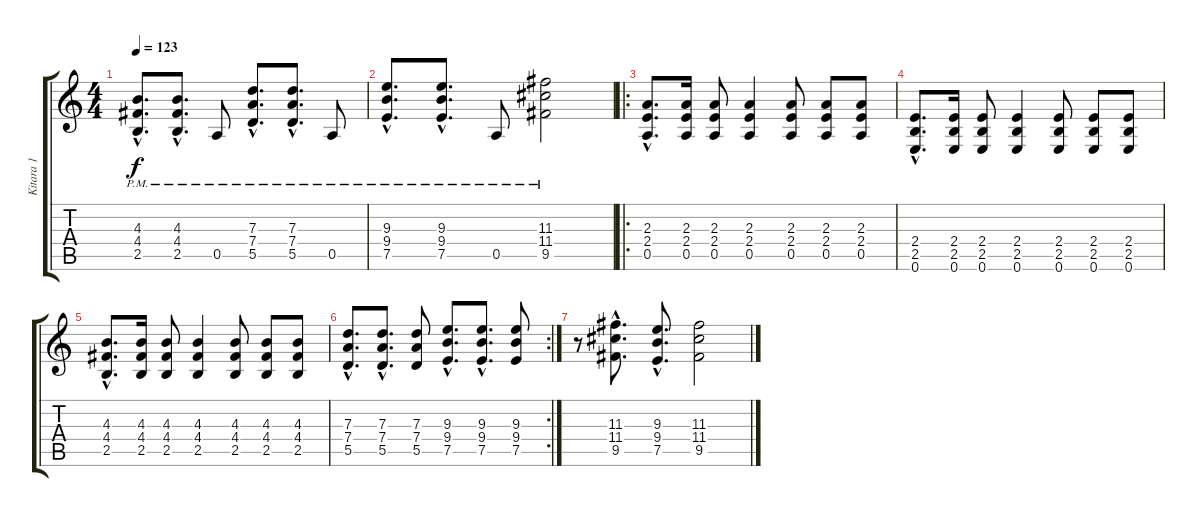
\track ("Kitara 1" "Kitara 1") {instrument distortionguitar}
\staff {score tabs}
\tuning (E4 B3 G3 D3 A2 E2) {hide}
\ts (4 4)
\tempo 123
\clef g2
\ks c
(4.3{hac} 4.4{hac pm} 2.5{hac}).8{d dy f} (4.3{hac} 4.4{hac pm} 2.5{hac}).8{d} 0.5{pm}.8 (7.3{hac} 7.4{hac} 5.5{hac pm}).8{d} (7.3{hac} 7.4{hac} 5.5{hac pm}).8{d} 0.5{pm}.8 |
(9.3{hac} 9.4{hac} 7.5{hac pm}).8{d} (9.3{hac} 9.4{hac} 7.5{hac pm}).8{d} 0.5{pm}.8 (11.3 11.4 9.5{pm}).2 |
\ro
(2.3{hac} 2.4{hac} 0.5{hac}).8{d} (2.3 2.4 0.5).16 (2.3 2.4 0.5).8 (2.3 2.4 0.5).4 (2.3 2.4 0.5).8 (2.3 2.4 0.5).8 (2.3 2.4 0.5).8 |
(2.4{hac} 2.5{hac} 0.6{hac}).8{d} (2.4 2.5 0.6).16 (2.4 2.5 0.6).8 (2.4 2.5 0.6).4 (2.4 2.5 0.6).8 (2.4 2.5 0.6).8 (2.4 2.5 0.6).8 |
(4.3{hac} 4.4{hac} 2.5{hac}).8{d} (4.3 4.4 2.5).16 (4.3 4.4 2.5).8 (4.3 4.4 2.5).4 (4.3 4.4 2.5).8 (4.3 4.4 2.5).8 (4.3 4.4 2.5).8 |
\rc 2
(7.3{hac} 7.4{hac} 5.5{hac}).8{d} (7.3{hac} 7.4{hac} 5.5{hac}).8{d} (7.3 7.4 5.5).8 (9.3{hac} 9.4{hac} 7.5{hac}).8{d} (9.3{hac} 9.4{hac} 7.5{hac}).8{d} (9.3 9.4 7.5).8 |
r.8 (11.3{hac} 11.4{hac} 9.5{hac}).8{d} (9.3{hac} 9.4{hac} 7.5{hac}).8{d} (11.3 11.4 9.5).2
